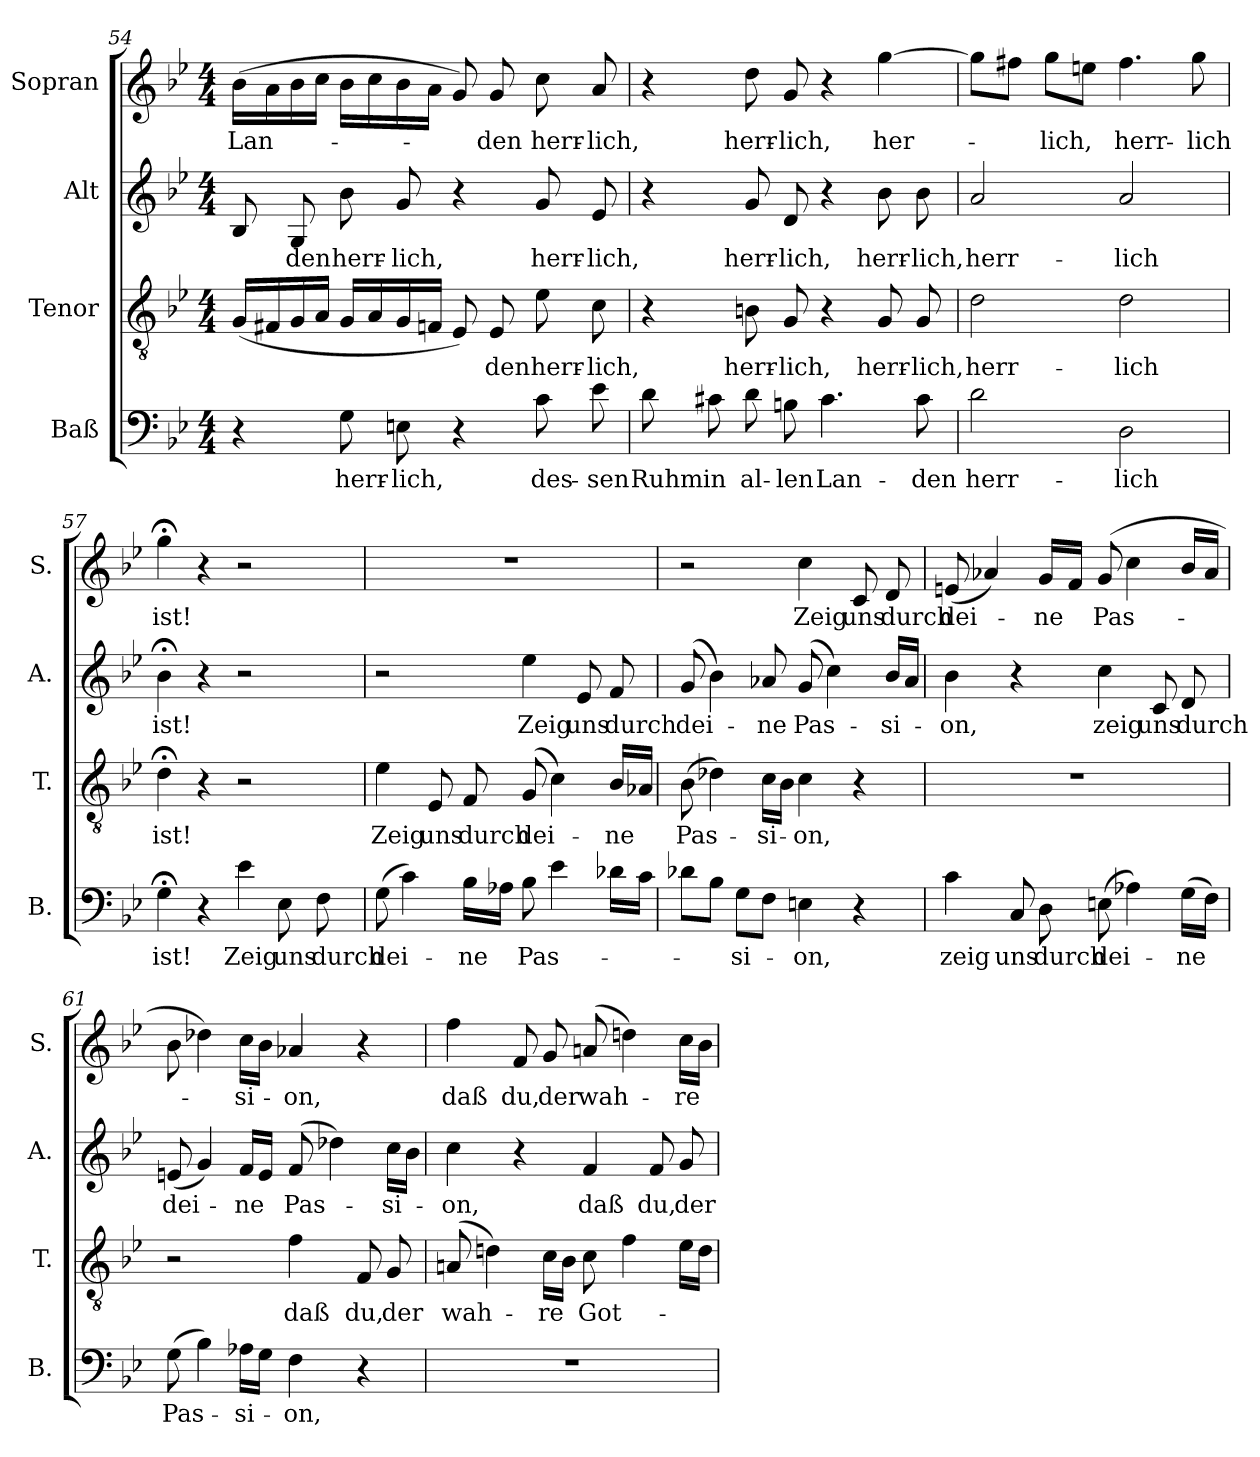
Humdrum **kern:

**kern	**text	**kern	**text	**kern	**text	**kern	**text
*part4	*part4	*part3	*part3	*part2	*part2	*part1	*part1
*staff4	*staff4	*staff3	*staff3	*staff2	*staff2	*staff1	*staff1
*I"Baß	*	*I"Tenor	*	*I"Alt	*	*I"Sopran	*
*I'B.	*	*I'T.	*	*I'A.	*	*I'S.	*
!!LO:LB:g=z
*clefF4	*	*clefGv2	*	*clefG2	*	*clefG2	*
*k[b-e-]	*	*k[b-e-]	*	*k[b-e-]	*	*k[b-e-]	*
*B-:	*	*B-:	*	*B-:	*	*B-:	*
*M4/4	*	*M4/4	*	*M4/4	*	*M4/4	*
=54	=54	=54	=54	=54	=54	=54	=54
!	!	!	!	!	!	!	!LO:LY:b
4r	.	(>16G/LL	.	8B-/	.	(>16b-\LL	Lan-
.	.	16F#X/	.	.	.	16a\	.
!	!	!	!	!	!LO:LY:b	!	!
.	.	16G/	.	8G/	-den	16b-\	.
.	.	16A/JJ	.	.	.	16cc\JJ	.
!	!LO:LY:b	!	!	!	!LO:LY:b	!	!
8G\	herr-	16G/LL	.	8b-\	herr-	16b-\LL	.
.	.	16A/	.	.	.	16cc\	.
!	!LO:LY:b	!	!	!	!LO:LY:b	!	!
8En\	-lich,	16G/	.	8g/	-lich,	16b-\	.
.	.	16Fn/JJ	.	.	.	16a\JJ	.
4r	.	8E-/)	.	4r	.	8g/)	.
!	!	!	!LO:LY:b	!	!	!	!LO:LY:b
.	.	8E-/	-den	.	.	8g/	-den
!	!LO:LY:b	!	!LO:LY:b	!	!LO:LY:b	!	!LO:LY:b
8c\	des-	8e-\	herr-	8g/	herr-	8cc\	herr-
!	!LO:LY:b	!	!LO:LY:b	!	!LO:LY:b	!	!LO:LY:b
8e-i\	-sen	8c\	-lich,	8e-/	-lich,	8a/	-lich,
=55	=55	=55	=55	=55	=55	=55	=55
!	!LO:LY:b	!	!	!	!	!	!
8d\	Ruhm	4r	.	4r	.	4r	.
!	!LO:LY:b	!	!	!	!	!	!
8c#X\	in	.	.	.	.	.	.
!	!LO:LY:b	!	!LO:LY:b	!	!LO:LY:b	!	!LO:LY:b
8d\	al-	8Bn\	herr-	8g/	herr-	8dd\	herr-
!	!LO:LY:b	!	!LO:LY:b	!	!LO:LY:b	!	!LO:LY:b
8Bn\	-len	8G/	-lich,	8d/	-lich,	8g/	-lich,
!	!LO:LY:b	!	!	!	!	!	!
4.c#\	Lan-	4r	.	4r	.	4r	.
!	!	!	!LO:LY:b	!	!LO:LY:b	!	!LO:LY:b
.	.	8G/	herr-	8b-\	herr-	[4gg\	her-
!	!LO:LY:b	!	!LO:LY:b	!	!LO:LY:b	!	!
8c#\	-den	8G/	-lich,	8b-\	-lich,	.	.
=56	=56	=56	=56	=56	=56	=56	=56
!	!LO:LY:b	!	!LO:LY:b	!	!LO:LY:b	!	!
2d\	herr-	2d\	herr-	2a/	herr-	8gg\L]	.
.	.	.	.	.	.	8ff#X\J	.
!	!	!	!	!	!	!	!LO:LY:b
.	.	.	.	.	.	8gg\L	-lich,
.	.	.	.	.	.	8een\J	.
!	!LO:LY:b	!	!LO:LY:b	!	!LO:LY:b	!	!LO:LY:b
2D\	-lich	2d\	-lich	2a/	-lich	4.ff#\	herr-
!	!	!	!	!	!	!	!LO:LY:b
.	.	.	.	.	.	8gg\	-lich
!!LO:PB:g=z
=57	=57	=57	=57	=57	=57	=57	=57
!	!LO:LY:b	!	!LO:LY:b	!	!LO:LY:b	!	!LO:LY:b
4G;<\	ist!	4d;<\	ist!	4b-;<\	ist!	4gg;<\	ist!
4r	.	4r	.	4r	.	4r	.
!	!LO:LY:b	!	!	!	!	!	!
4e-\	Zeig	2r	.	2r	.	2r	.
!	!LO:LY:b	!	!	!	!	!	!
8E-\	uns	.	.	.	.	.	.
!	!LO:LY:b	!	!	!	!	!	!
8F\	durch	.	.	.	.	.	.
=58	=58	=58	=58	=58	=58	=58	=58
!	!LO:LY:b	!	!LO:LY:b	!	!	!	!
(>8G\	dei-	4e-\	Zeig	2r	.	1r	.
4c\)	.	.	.	.	.	.	.
!	!	!	!LO:LY:b	!	!	!	!
.	.	8E-/	uns	.	.	.	.
!	!LO:LY:b	!	!LO:LY:b	!	!	!	!
16B-\LL	-ne	8F/	durch	.	.	.	.
16A-X\JJ	.	.	.	.	.	.	.
!	!LO:LY:b	!	!LO:LY:b	!	!LO:LY:b	!	!
8B-\	Pas-	(>8G/	dei-	4ee-\	Zeig	.	.
4e-\	.	4c\)	.	.	.	.	.
!	!	!	!	!	!LO:LY:b	!	!
.	.	.	.	8e-/	uns	.	.
!	!	!	!LO:LY:b	!	!LO:LY:b	!	!
16d-X\LL	.	16B-/LL	-ne	8f/	durch	.	.
16c\JJ	.	16A-X/JJ	.	.	.	.	.
=59	=59	=59	=59	=59	=59	=59	=59
!	!	!	!LO:LY:b	!	!LO:LY:b	!	!
8d-X\L	.	(>8B-\	Pas-	(>8g/	dei-	2r	.
8B-\J	.	4d-X\)	.	4b-\)	.	.	.
!	!LO:LY:b	!	!	!	!	!	!
8G\L	-si-	.	.	.	.	.	.
!	!	!	!LO:LY:b	!	!LO:LY:b	!	!
8F\J	.	16c\LL	-si-	8a-X/	-ne	.	.
.	.	16B-\JJ	.	.	.	.	.
!	!LO:LY:b	!	!LO:LY:b	!	!LO:LY:b	!	!LO:LY:b
4En\	-on,	4c\	-on,	(>8g/	Pas-	4cc\	Zeig
.	.	.	.	4cc\)	.	.	.
!	!	!	!	!	!	!	!LO:LY:b
4r	.	4r	.	.	.	8c/	uns
!	!	!	!	!	!LO:LY:b	!	!LO:LY:b
.	.	.	.	16b-/LL	-si-	8d/	durch
.	.	.	.	16a-/JJ	.	.	.
!!LO:LB:g=z
=60	=60	=60	=60	=60	=60	=60	=60
!	!LO:LY:b	!	!	!	!LO:LY:b	!	!LO:LY:b
4c\	zeig	1r	.	4b-\	-on,	(<8en/	dei-
.	.	.	.	.	.	4a-X/)	.
!	!LO:LY:b	!	!	!	!	!	!
8C/	uns	.	.	4r	.	.	.
!	!LO:LY:b	!	!	!	!	!	!LO:LY:b
8D\	durch	.	.	.	.	16g/LL	-ne
.	.	.	.	.	.	16f/JJ	.
!	!LO:LY:b	!	!	!	!LO:LY:b	!	!LO:LY:b
(>8En\	dei-	.	.	4cc\	zeig	(>8g/	Pas-
4A-X\)	.	.	.	.	.	4cc\	.
!	!	!	!	!	!LO:LY:b	!	!
.	.	.	.	8c/	uns	.	.
!	!LO:LY:b	!	!	!	!LO:LY:b	!	!
(>16G\LL	-ne	.	.	8d/	durch	16b-/LL	.
16F\JJ)	.	.	.	.	.	16a-/JJ	.
=61	=61	=61	=61	=61	=61	=61	=61
!	!LO:LY:b	!	!	!	!LO:LY:b	!	!
(>8G\	Pas-	2r	.	(<8en/	dei-	8b-\	.
4B-\)	.	.	.	4g/)	.	4dd-X\)	.
!	!LO:LY:b	!	!	!	!LO:LY:b	!	!LO:LY:b
16A-X\LL	-si-	.	.	16f/LL	-ne	16cc\LL	-si-
16G\JJ	.	.	.	16e/JJ	.	16b-\JJ	.
!	!LO:LY:b	!	!LO:LY:b	!	!LO:LY:b	!	!LO:LY:b
4F\	-on,	4f\	daß	(>8f/	Pas-	4a-X/	-on,
.	.	.	.	4dd-X\)	.	.	.
!	!	!	!LO:LY:b	!	!	!	!
4r	.	8F/	du,	.	.	4r	.
!	!	!	!LO:LY:b	!	!LO:LY:b	!	!
.	.	8G/	der	16cc\LL	-si-	.	.
.	.	.	.	16b-\JJ	.	.	.
!!LO:LB:g=z
=62	=62	=62	=62	=62	=62	=62	=62
!	!	!	!LO:LY:b	!	!LO:LY:b	!	!LO:LY:b
1r	.	(>8Ani/	wah-	4cc\	-on,	4ff\	daß
.	.	4dni\)	.	.	.	.	.
!	!	!	!	!	!	!	!LO:LY:b
.	.	.	.	4r	.	8f/	du,
!	!	!	!LO:LY:b	!	!	!	!LO:LY:b
.	.	16c\LL	-re	.	.	8g/	der
.	.	16B-\JJ	.	.	.	.	.
!	!	!	!LO:LY:b	!	!LO:LY:b	!	!LO:LY:b
.	.	8c\	Got-	4f/	daß	(>8ani/	wah-
.	.	4f\	.	.	.	4ddni\)	.
!	!	!	!	!	!LO:LY:b	!	!
.	.	.	.	8f/	du,	.	.
!	!	!	!	!	!LO:LY:b	!	!LO:LY:b
.	.	16e-\LL	.	8g/	der	16cc\LL	-re
.	.	16d\JJ	.	.	.	16b-\JJ	.
=	=	=	=	=	=	=	=
*-	*-	*-	*-	*-	*-	*-	*-
